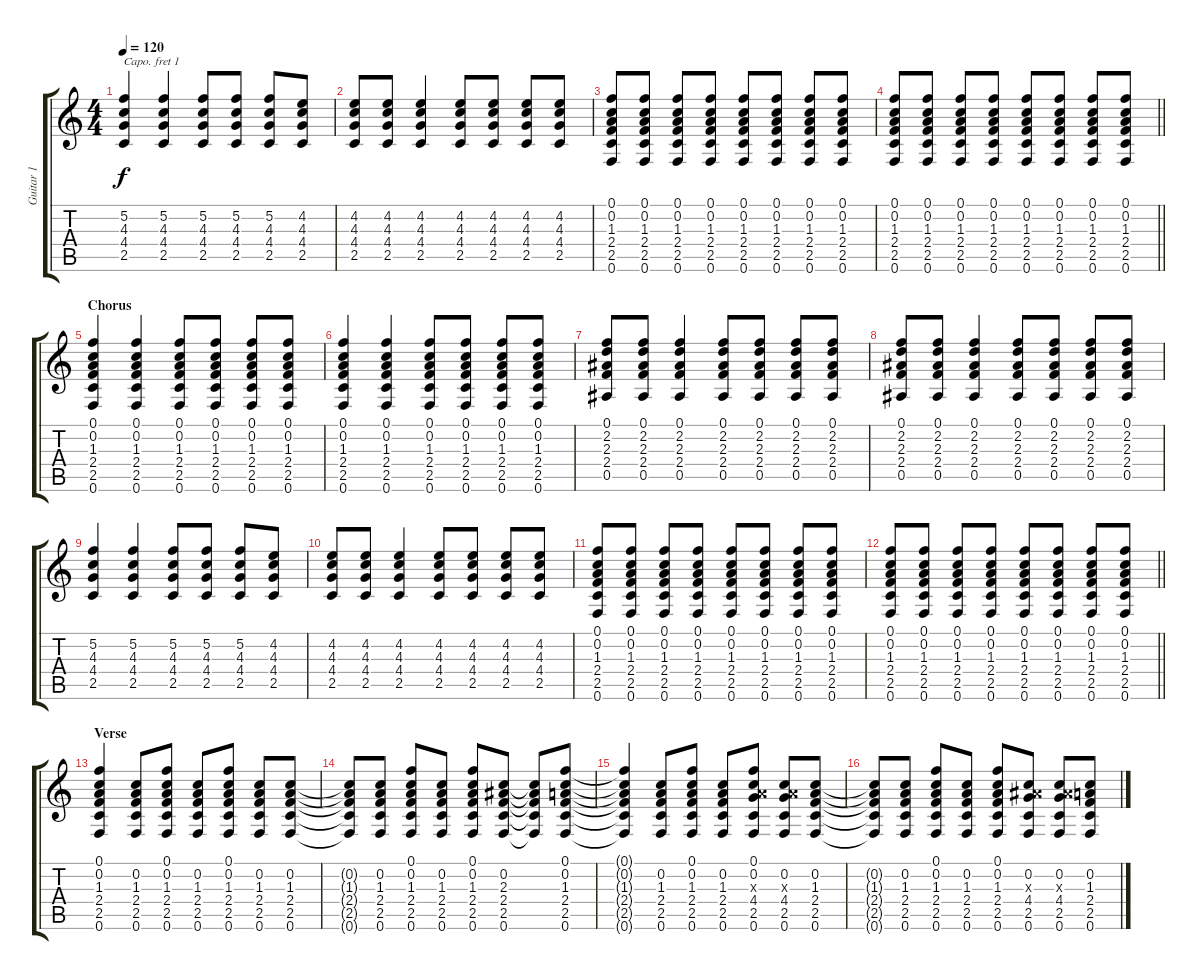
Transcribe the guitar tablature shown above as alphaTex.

\track ("Guitar 1" "Guitar 1") {instrument acousticguitarsteel}
\staff {score tabs}
\capo 1
\tuning (E4 B3 G3 D3 A2 E2) {hide}
\ts (4 4)
\tempo 120
\clef g2
\ks c
(5.2 4.3 4.4 2.5).4{dy f} (5.2 4.3 4.4 2.5).4 (5.2 4.3 4.4 2.5).8 (5.2 4.3 4.4 2.5).8 (5.2 4.3 4.4 2.5).8 (4.2 4.3 4.4 2.5).8 |
(4.2 4.3 4.4 2.5).8 (4.2 4.3 4.4 2.5).8 (4.2 4.3 4.4 2.5).4 (4.2 4.3 4.4 2.5).8 (4.2 4.3 4.4 2.5).8 (4.2 4.3 4.4 2.5).8 (4.2 4.3 4.4 2.5).8 |
(0.1 0.2 1.3 2.4 2.5 0.6).8 (0.1 0.2 1.3 2.4 2.5 0.6).8 (0.1 0.2 1.3 2.4 2.5 0.6).8 (0.1 0.2 1.3 2.4 2.5 0.6).8 (0.1 0.2 1.3 2.4 2.5 0.6).8 (0.1 0.2 1.3 2.4 2.5 0.6).8 (0.1 0.2 1.3 2.4 2.5 0.6).8 (0.1 0.2 1.3 2.4 2.5 0.6).8 |
\barLineRight lightlight
(0.1 0.2 1.3 2.4 2.5 0.6).8 (0.1 0.2 1.3 2.4 2.5 0.6).8 (0.1 0.2 1.3 2.4 2.5 0.6).8 (0.1 0.2 1.3 2.4 2.5 0.6).8 (0.1 0.2 1.3 2.4 2.5 0.6).8 (0.1 0.2 1.3 2.4 2.5 0.6).8 (0.1 0.2 1.3 2.4 2.5 0.6).8 (0.1 0.2 1.3 2.4 2.5 0.6).8 |
\section ("" "Chorus")
(0.1 0.2 1.3 2.4 2.5 0.6).4 (0.1 0.2 1.3 2.4 2.5 0.6).4 (0.1 0.2 1.3 2.4 2.5 0.6).8 (0.1 0.2 1.3 2.4 2.5 0.6).8 (0.1 0.2 1.3 2.4 2.5 0.6).8 (0.1 0.2 1.3 2.4 2.5 0.6).8 |
(0.1 0.2 1.3 2.4 2.5 0.6).4 (0.1 0.2 1.3 2.4 2.5 0.6).4 (0.1 0.2 1.3 2.4 2.5 0.6).8 (0.1 0.2 1.3 2.4 2.5 0.6).8 (0.1 0.2 1.3 2.4 2.5 0.6).8 (0.1 0.2 1.3 2.4 2.5 0.6).8 |
(0.1 2.2 2.3 2.4 0.5).8 (0.1 2.2 2.3 2.4 0.5).8 (0.1 2.2 2.3 2.4 0.5).4 (0.1 2.2 2.3 2.4 0.5).8 (0.1 2.2 2.3 2.4 0.5).8 (0.1 2.2 2.3 2.4 0.5).8 (0.1 2.2 2.3 2.4 0.5).8 |
(0.1 2.2 2.3 2.4 0.5).8 (0.1 2.2 2.3 2.4 0.5).8 (0.1 2.2 2.3 2.4 0.5).4 (0.1 2.2 2.3 2.4 0.5).8 (0.1 2.2 2.3 2.4 0.5).8 (0.1 2.2 2.3 2.4 0.5).8 (0.1 2.2 2.3 2.4 0.5).8 |
(5.2 4.3 4.4 2.5).4 (5.2 4.3 4.4 2.5).4 (5.2 4.3 4.4 2.5).8 (5.2 4.3 4.4 2.5).8 (5.2 4.3 4.4 2.5).8 (4.2 4.3 4.4 2.5).8 |
(4.2 4.3 4.4 2.5).8 (4.2 4.3 4.4 2.5).8 (4.2 4.3 4.4 2.5).4 (4.2 4.3 4.4 2.5).8 (4.2 4.3 4.4 2.5).8 (4.2 4.3 4.4 2.5).8 (4.2 4.3 4.4 2.5).8 |
(0.1 0.2 1.3 2.4 2.5 0.6).8 (0.1 0.2 1.3 2.4 2.5 0.6).8 (0.1 0.2 1.3 2.4 2.5 0.6).8 (0.1 0.2 1.3 2.4 2.5 0.6).8 (0.1 0.2 1.3 2.4 2.5 0.6).8 (0.1 0.2 1.3 2.4 2.5 0.6).8 (0.1 0.2 1.3 2.4 2.5 0.6).8 (0.1 0.2 1.3 2.4 2.5 0.6).8 |
\barLineRight lightlight
(0.1 0.2 1.3 2.4 2.5 0.6).8 (0.1 0.2 1.3 2.4 2.5 0.6).8 (0.1 0.2 1.3 2.4 2.5 0.6).8 (0.1 0.2 1.3 2.4 2.5 0.6).8 (0.1 0.2 1.3 2.4 2.5 0.6).8 (0.1 0.2 1.3 2.4 2.5 0.6).8 (0.1 0.2 1.3 2.4 2.5 0.6).8 (0.1 0.2 1.3 2.4 2.5 0.6).8 |
\section ("" "Verse")
(0.1 0.2 1.3 2.4 2.5 0.6).4 (0.2 1.3 2.4 2.5 0.6).8 (0.1 0.2 1.3 2.4 2.5 0.6).8 (0.2 1.3 2.4 2.5 0.6).8 (0.1 0.2 1.3 2.4 2.5 0.6).8 (0.2 1.3 2.4 2.5 0.6).8 (0.2 1.3 2.4 2.5 0.6).8 |
(0.2{t} 1.3{t} 2.4{t} 2.5{t} 0.6{t}).8 (0.2 1.3 2.4 2.5 0.6).8 (0.1 0.2 1.3 2.4 2.5 0.6).8 (0.2 1.3 2.4 2.5 0.6).8 (0.1 0.2 1.3 2.4 2.5 0.6).8 (0.2 2.3 2.4 2.5 0.6).8 (0.2{t} 2.3{t} 2.4{t} 2.5{t} 0.6{t}).8 (0.1 0.2 1.3 2.4 2.5 0.6).8 |
(0.1{t} 0.2{t} 1.3{t} 2.4{t} 2.5{t} 0.6{t}).4 (0.2 1.3 2.4 2.5 0.6).8 (0.1 0.2 1.3 2.4 2.5 0.6).8 (0.2 1.3 2.4 2.5 0.6).8 (0.1 0.2 1.3{x} 4.4 2.5 0.6).8 (0.2 1.3{x} 4.4 2.5 0.6).8 (0.2 1.3 2.4 2.5 0.6).8 |
(0.2{t} 1.3{t} 2.4{t} 2.5{t} 0.6{t}).8 (0.2 1.3 2.4 2.5 0.6).8 (0.1 0.2 1.3 2.4 2.5 0.6).8 (0.2 1.3 2.4 2.5 0.6).8 (0.1 0.2 1.3 2.4 2.5 0.6).8 (0.2 2.3{x} 4.4 2.5 0.6).8 (0.2 2.3{x} 4.4 2.5 0.6).8 (0.2 1.3 2.4 2.5 0.6).8
